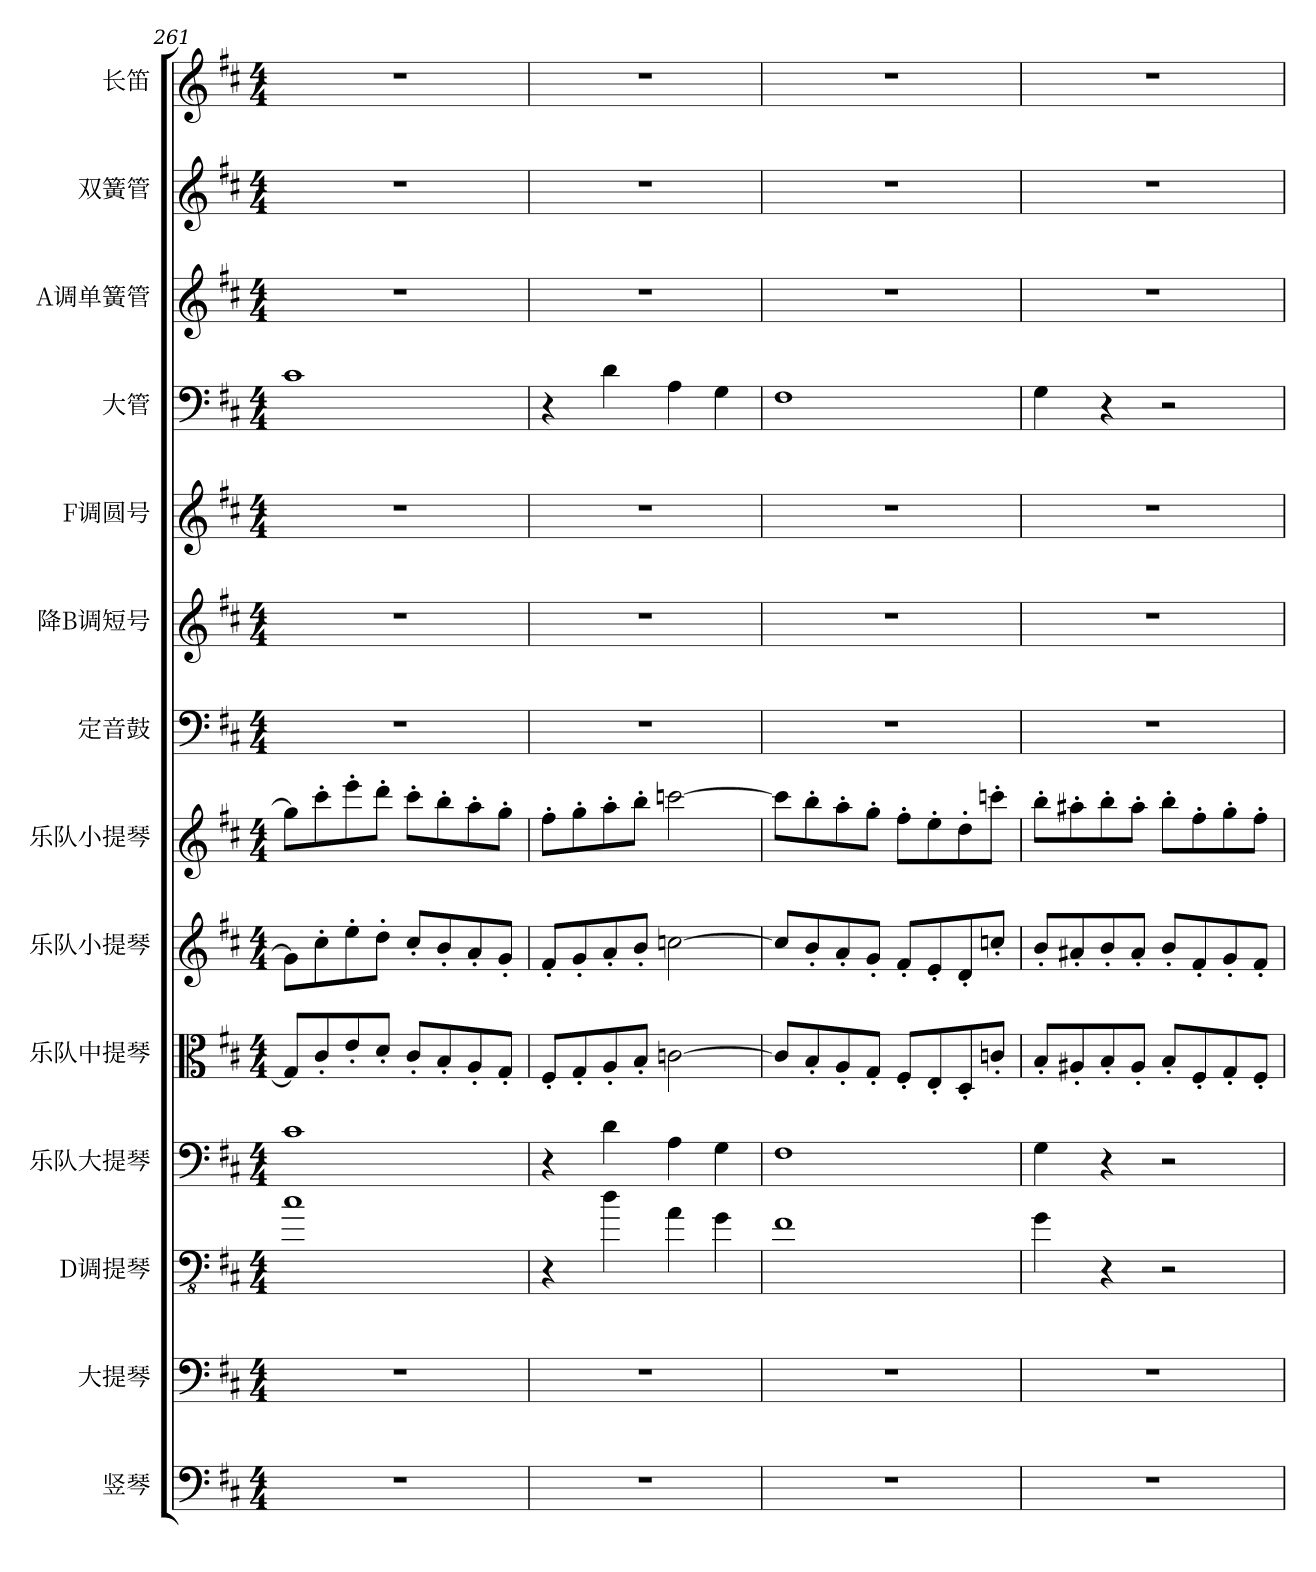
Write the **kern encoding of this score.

**kern	**kern	**kern	**kern	**kern	**kern	**kern	**kern	**kern	**kern	**kern	**kern	**kern	**kern
*part14	*part13	*part12	*part11	*part10	*part9	*part8	*part7	*part6	*part5	*part4	*part3	*part2	*part1
*staff14	*staff13	*staff12	*staff11	*staff10	*staff9	*staff8	*staff7	*staff6	*staff5	*staff4	*staff3	*staff2	*staff1
*I"竖琴	*I"大提琴	*I"D调提琴	*I"乐队大提琴	*I"乐队中提琴	*I"乐队小提琴	*I"乐队小提琴	*I"定音鼓	*I"降B调短号	*I"F调圆号	*I"大管	*I"A调单簧管	*I"双簧管	*I"长笛
!!LO:PB:g=z
*clefF4	*clefF4	*clefFv4	*clefF4	*clefC3	*clefG2	*clefG2	*clefF4	*clefG2	*clefG2	*clefF4	*clefG2	*clefG2	*clefG2
*	*	*ITrd7c12	*	*	*	*	*	*ITrd1c2	*ITrd4c7	*	*ITrd2c3	*	*
*k[f#c#]	*k[f#c#]	*k[f#c#]	*k[f#c#]	*k[f#c#]	*k[f#c#]	*k[f#c#]	*k[f#c#]	*k[]	*k[f#]	*k[f#c#]	*k[f#c#g#d#a#]	*k[f#c#]	*k[f#c#]
*M4/4	*M4/4	*M4/4	*M4/4	*M4/4	*M4/4	*M4/4	*M4/4	*M4/4	*M4/4	*M4/4	*M4/4	*M4/4	*M4/4
=261	=261	=261	=261	=261	=261	=261	=261	=261	=261	=261	=261	=261	=261
1r	1r	1C#	1c#	8G/L]	8g\L]	8gg\L]	1r	1r	1r	1c#	1r	1r	1r
.	.	.	.	8c#'/	8cc#'\	8ccc#'\	.	.	.	.	.	.	.
.	.	.	.	8e'/	8ee'\	8eee'\	.	.	.	.	.	.	.
.	.	.	.	8d'/J	8dd'\J	8ddd'\J	.	.	.	.	.	.	.
.	.	.	.	8c#'/L	8cc#'/L	8ccc#'\L	.	.	.	.	.	.	.
.	.	.	.	8B'/	8b'/	8bb'\	.	.	.	.	.	.	.
.	.	.	.	8A'/	8a'/	8aa'\	.	.	.	.	.	.	.
.	.	.	.	8G'/J	8g'/J	8gg'\J	.	.	.	.	.	.	.
=262	=262	=262	=262	=262	=262	=262	=262	=262	=262	=262	=262	=262	=262
1r	1r	4r	4r	8F#'/L	8f#'/L	8ff#'\L	1r	1r	1r	4r	1r	1r	1r
.	.	.	.	8G'/	8g'/	8gg'\	.	.	.	.	.	.	.
.	.	4D\	4d\	8A'/	8a'/	8aa'\	.	.	.	4d\	.	.	.
.	.	.	.	8B'/J	8b'/J	8bb'\J	.	.	.	.	.	.	.
.	.	4AA\	4A\	[2cn\	[2ccn\	[2cccn\	.	.	.	4A\	.	.	.
.	.	4GG\	4G\	.	.	.	.	.	.	4G\	.	.	.
=263	=263	=263	=263	=263	=263	=263	=263	=263	=263	=263	=263	=263	=263
1r	1r	1FF#	1F#	8c/L]	8cc/L]	8ccc\L]	1r	1r	1r	1F#	1r	1r	1r
.	.	.	.	8B'/	8b'/	8bb'\	.	.	.	.	.	.	.
.	.	.	.	8A'/	8a'/	8aa'\	.	.	.	.	.	.	.
.	.	.	.	8G'/J	8g'/J	8gg'\J	.	.	.	.	.	.	.
.	.	.	.	8F#'/L	8f#'/L	8ff#'\L	.	.	.	.	.	.	.
.	.	.	.	8E'/	8e'/	8ee'\	.	.	.	.	.	.	.
.	.	.	.	8D'/	8d'/	8dd'\	.	.	.	.	.	.	.
.	.	.	.	8cn'/J	8ccn'/J	8cccn'\J	.	.	.	.	.	.	.
=264	=264	=264	=264	=264	=264	=264	=264	=264	=264	=264	=264	=264	=264
1r	1r	4GG\	4G\	8B'/L	8b'/L	8bb'\L	1r	1r	1r	4G\	1r	1r	1r
.	.	.	.	8A#X'/	8a#X'/	8aa#X'\	.	.	.	.	.	.	.
.	.	4r	4r	8B'/	8b'/	8bb'\	.	.	.	4r	.	.	.
.	.	.	.	8A#'/J	8a#'/J	8aa#'\J	.	.	.	.	.	.	.
.	.	2r	2r	8B'/L	8b'/L	8bb'\L	.	.	.	2r	.	.	.
.	.	.	.	8F#'/	8f#'/	8ff#'\	.	.	.	.	.	.	.
.	.	.	.	8G'/	8g'/	8gg'\	.	.	.	.	.	.	.
.	.	.	.	8F#'/J	8f#'/J	8ff#'\J	.	.	.	.	.	.	.
=	=	=	=	=	=	=	=	=	=	=	=	=	=
*-	*-	*-	*-	*-	*-	*-	*-	*-	*-	*-	*-	*-	*-
